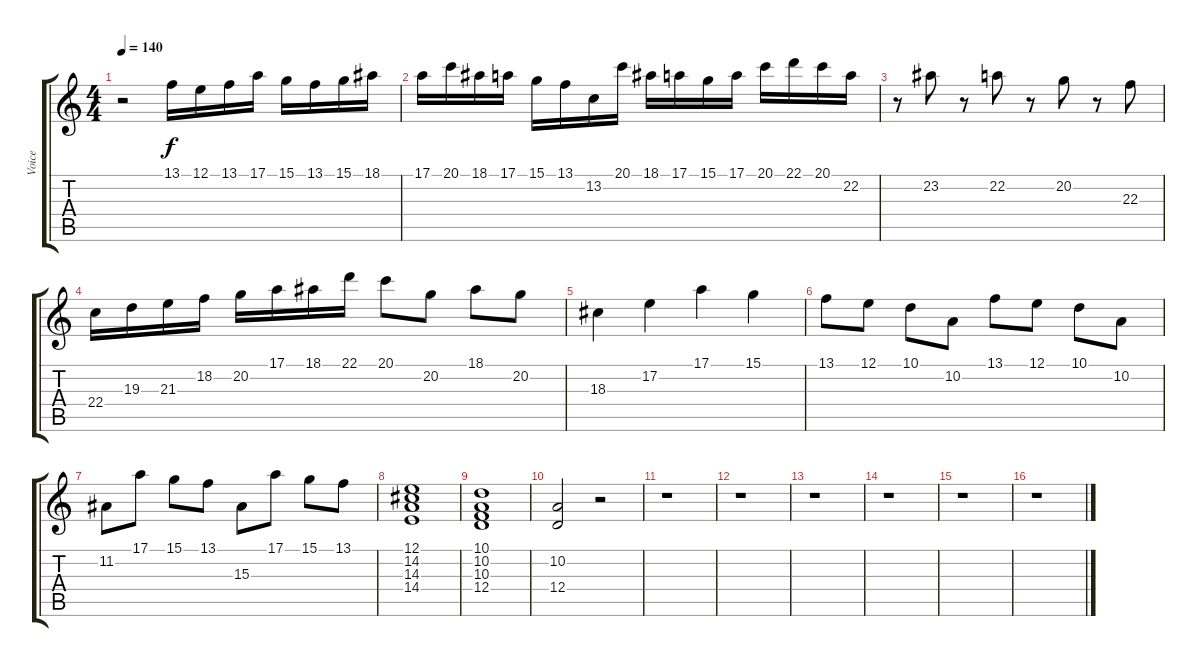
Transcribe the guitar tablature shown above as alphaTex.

\track ("Voice" "Voice") {instrument accordion}
\staff {score tabs}
\tuning (E4 B3 G3 D3 A2 E2) {hide}
\ts (4 4)
\tempo 140
\clef g2
\ks c
r.2{dy f} 13.1.16 12.1.16 13.1.16 17.1.16 15.1.16 13.1.16 15.1.16 18.1.16 |
17.1.16 20.1.16 18.1.16 17.1.16 15.1.16 13.1.16 13.2.16 20.1.16 18.1.16 17.1.16 15.1.16 17.1.16 20.1.16 22.1.16 20.1.16 22.2.16 |
r.8 23.2.8 r.8 22.2.8 r.8 20.2.8 r.8 22.3.8 |
22.4.16 19.3.16 21.3.16 18.2.16 20.2.16 17.1.16 18.1.16 22.1.16 20.1.8 20.2.8 18.1.8 20.2.8 |
18.3.4 17.2.4 17.1.4 15.1.4 |
13.1.8 12.1.8 10.1.8 10.2.8 13.1.8 12.1.8 10.1.8 10.2.8 |
11.2.8 17.1.8 15.1.8 13.1.8 15.3.8 17.1.8 15.1.8 13.1.8 |
(12.1 14.2 14.3 14.4).1{volume 7} |
(10.1 10.2 10.3 12.4).1{volume 11} |
(10.2 12.4).2 r.2 |
r.1 |
r.1 |
r.1 |
r.1 |
r.1 |
r.1
